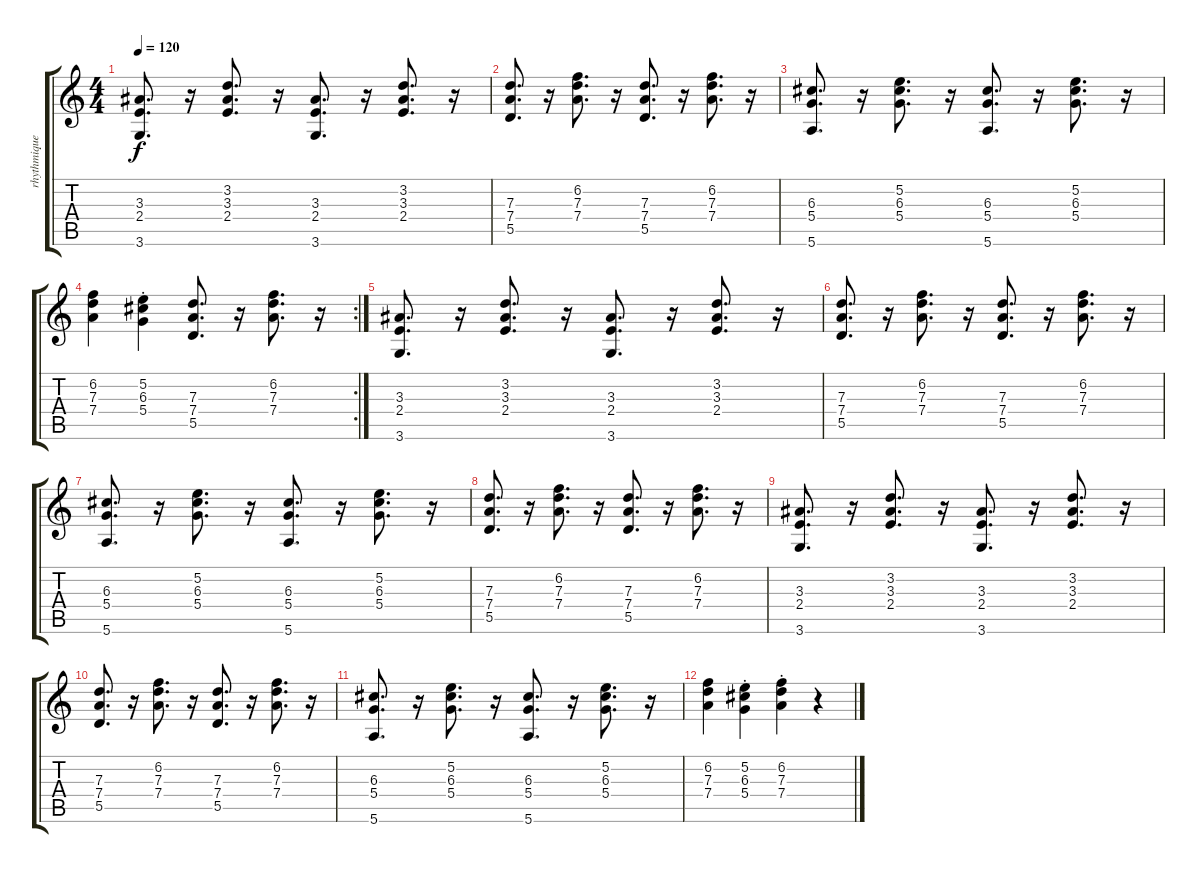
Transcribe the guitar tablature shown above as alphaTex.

\track ("rhythmique" "rhythmique") {instrument acousticguitarsteel}
\staff {score tabs}
\tuning (E4 B3 G3 D3 A2 E2) {hide}
\ts (4 4)
\tempo 120
\clef g2
\ks c
(3.3 2.4 3.6).8{d dy f} r.16 (3.2 3.3 2.4).8{d} r.16 (3.3 2.4 3.6).8{d} r.16 (3.2 3.3 2.4).8{d} r.16 |
(7.3 7.4 5.5).8{d} r.16 (6.2 7.3 7.4).8{d} r.16 (7.3 7.4 5.5).8{d} r.16 (6.2 7.3 7.4).8{d} r.16 |
(6.3 5.4 5.6).8{d} r.16 (5.2 6.3 5.4).8{d} r.16 (6.3 5.4 5.6).8{d} r.16 (5.2 6.3 5.4).8{d} r.16 |
\rc 2
(6.2 7.3 7.4).4 (5.2{st} 6.3{st} 5.4{st}).4 (7.3 7.4 5.5).8{d} r.16 (6.2 7.3 7.4).8{d} r.16 |
(3.3 2.4 3.6).8{d} r.16 (3.2 3.3 2.4).8{d} r.16 (3.3 2.4 3.6).8{d} r.16 (3.2 3.3 2.4).8{d} r.16 |
(7.3 7.4 5.5).8{d} r.16 (6.2 7.3 7.4).8{d} r.16 (7.3 7.4 5.5).8{d} r.16 (6.2 7.3 7.4).8{d} r.16 |
(6.3 5.4 5.6).8{d} r.16 (5.2 6.3 5.4).8{d} r.16 (6.3 5.4 5.6).8{d} r.16 (5.2 6.3 5.4).8{d} r.16 |
(7.3 7.4 5.5).8{d} r.16 (6.2 7.3 7.4).8{d} r.16 (7.3 7.4 5.5).8{d} r.16 (6.2 7.3 7.4).8{d} r.16 |
(3.3 2.4 3.6).8{d} r.16 (3.2 3.3 2.4).8{d} r.16 (3.3 2.4 3.6).8{d} r.16 (3.2 3.3 2.4).8{d} r.16 |
(7.3 7.4 5.5).8{d} r.16 (6.2 7.3 7.4).8{d} r.16 (7.3 7.4 5.5).8{d} r.16 (6.2 7.3 7.4).8{d} r.16 |
(6.3 5.4 5.6).8{d} r.16 (5.2 6.3 5.4).8{d} r.16 (6.3 5.4 5.6).8{d} r.16 (5.2 6.3 5.4).8{d} r.16 |
(6.2 7.3 7.4).4 (5.2{st} 6.3{st} 5.4{st}).4 (6.2{st} 7.3{st} 7.4{st}).4 r.4
